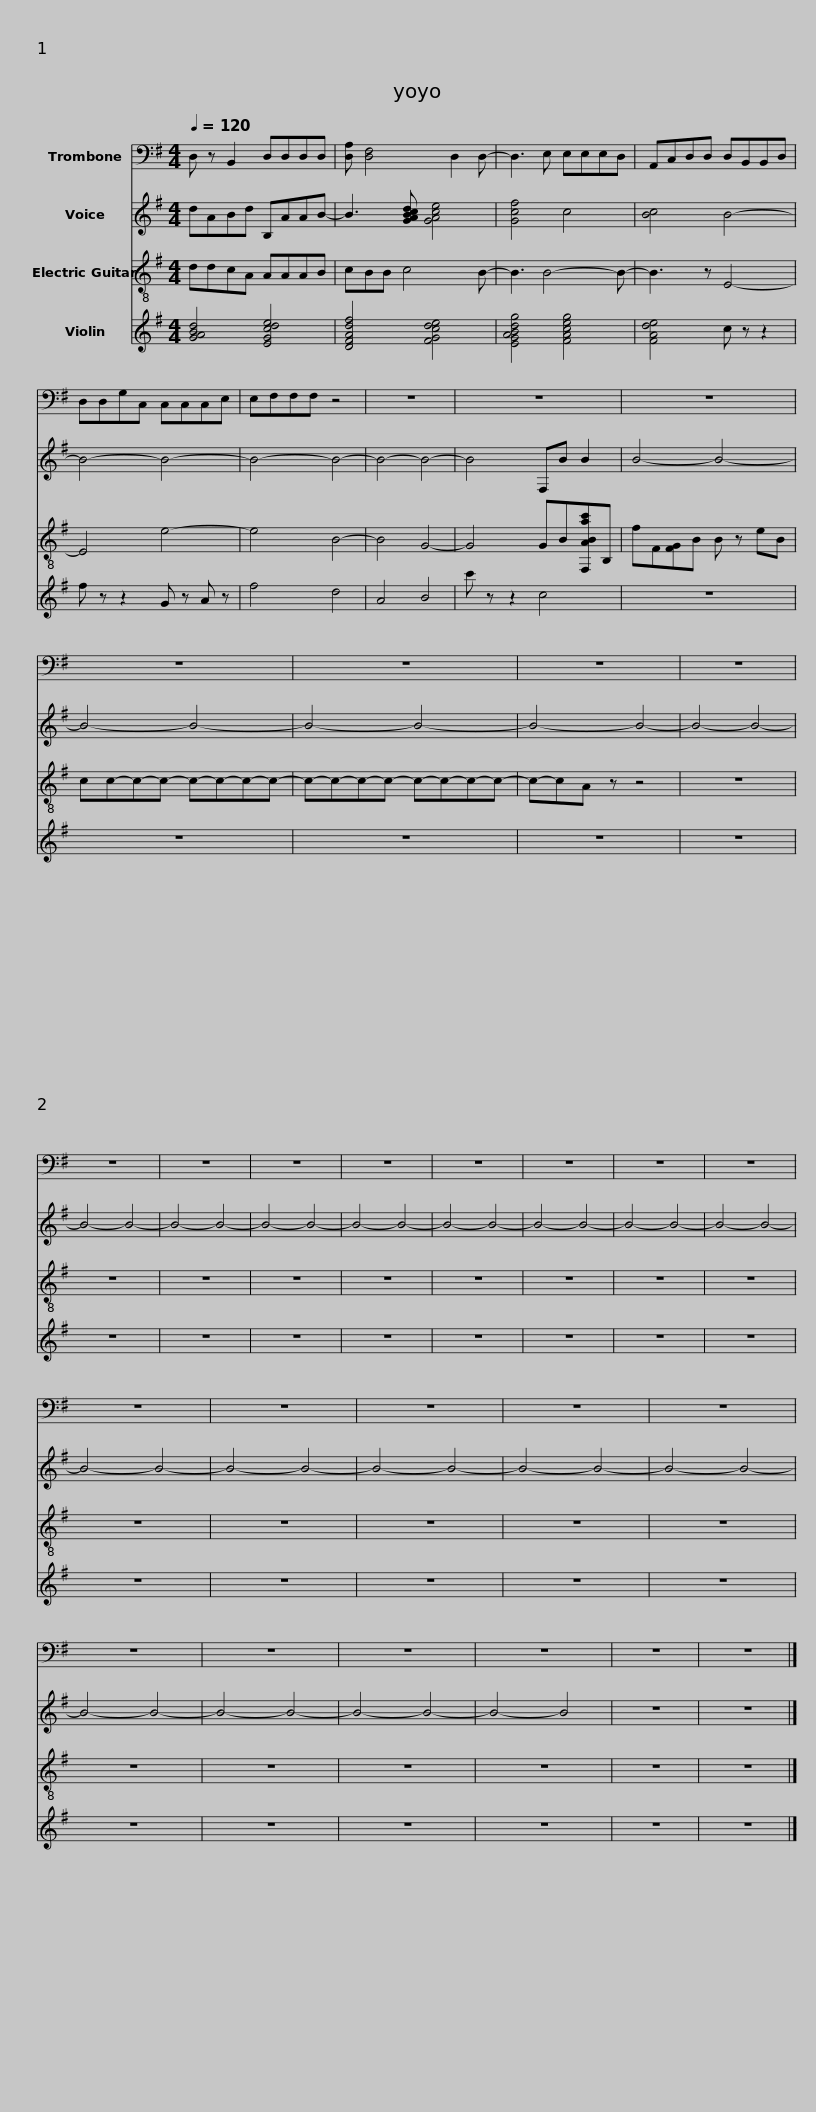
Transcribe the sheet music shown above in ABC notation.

X:1
%%score 1 2 3 4
L:1/8
Q:1/4=120
M:4/4
I:linebreak $
K:G
V:1 bass
V:2 treble
V:3 treble-8
V:4 treble
V:1
 D, z B,,2 D,D,D,D, | [D,A,] [D,F,]4 D,2 D,- | D,3 E, E,E,E,D, | A,,C,D,D, D,B,,B,,D, | D,D,G,C, C,C,C,E, | %5
 E,F,F,F, z4 | z8 | z8 | z8 | z8 | %10
 z8 |$ z8 | z8 | z8 | z8 | %15
 z8 | z8 | z8 | z8 | z8 | %20
 z8 | z8 | z8 | z8 | z8 | %25
 z8 | z8 | z8 | z8 | z8 | %30
 z8 | z8 |] %32
V:2
 dABd B,AAB- | B3 [GABcd] [GAce]4 | [Gcf]4 c4 | [Bc]4 B4- | B4- B4- | %5
 B4- B4- | B4- B4- | B4 F,B B2 | B4- B4- | B4- B4- | %10
 B4- B4- |$ B4- B4- | B4- B4- | B4- B4- | B4- B4- | %15
 B4- B4- | B4- B4- | B4- B4- | B4- B4- | B4- B4- | %20
 B4- B4- | B4- B4- | B4- B4- | B4- B4- | B4- B4- | %25
 B4- B4- | B4- B4- | B4- B4- | B4- B4- | B4- B4 | %30
 z8 | z8 |] %32
V:3
 ddcA AAAB | cBB c4 B- | B3 B4- B- | B3 z E4- | E4 e4- | %5
 e4 B4- | B4 G4- | G4 GB[F,ABac']B, | fF[FG]B B z eB | cc-c-c- c-c-c-c- | %10
 c-c-c-c- c-c-c-c- |$ c-cA z z4 | z8 | z8 | z8 | %15
 z8 | z8 | z8 | z8 | z8 | %20
 z8 | z8 | z8 | z8 | z8 | %25
 z8 | z8 | z8 | z8 | z8 | %30
 z8 | z8 |] %32
V:4
 [GABd]4 [EGcde]4 | [DFAdf]4 [FGcde]4 | [EGABdg]4 [FAceg]4 | [FAde]4 c z z2 | f z z2 G z A z | %5
 f4 d4 | A4 B4 | c' z z2 c4 | z8 | z8 | %10
 z8 |$ z8 | z8 | z8 | z8 | %15
 z8 | z8 | z8 | z8 | z8 | %20
 z8 | z8 | z8 | z8 | z8 | %25
 z8 | z8 | z8 | z8 | z8 | %30
 z8 | z8 |] %32
